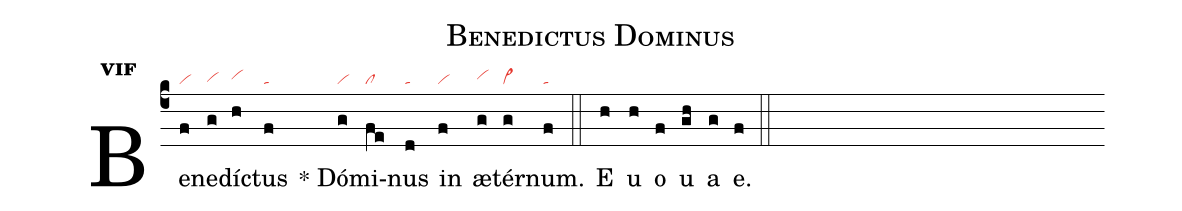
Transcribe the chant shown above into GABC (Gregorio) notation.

name:Benedictus Dominus;
office-part:an;
mode:6f;
nabc-lines:1;
%%
initial-style: 1;
name:Benedictus Dominus in aeternum;
mode: 6;
office-part: Antiphona;
annotation: Ant.;
annotation: vi f;
nabc-lines:1;
%%
(c4) Be(f|vi)ne(g|vihg)díc(h|vihh)tus(f|ta) <sp>*</sp> Dó(g|vi)mi(fe|cl)nus(d|ta) in(f|vi) æ(g|vihh)tér(g|cl~)num.(f|ta) (::)
<eu>E(h) u(h) o(f) u(gh) a(g) e.</eu>(f) (::)
